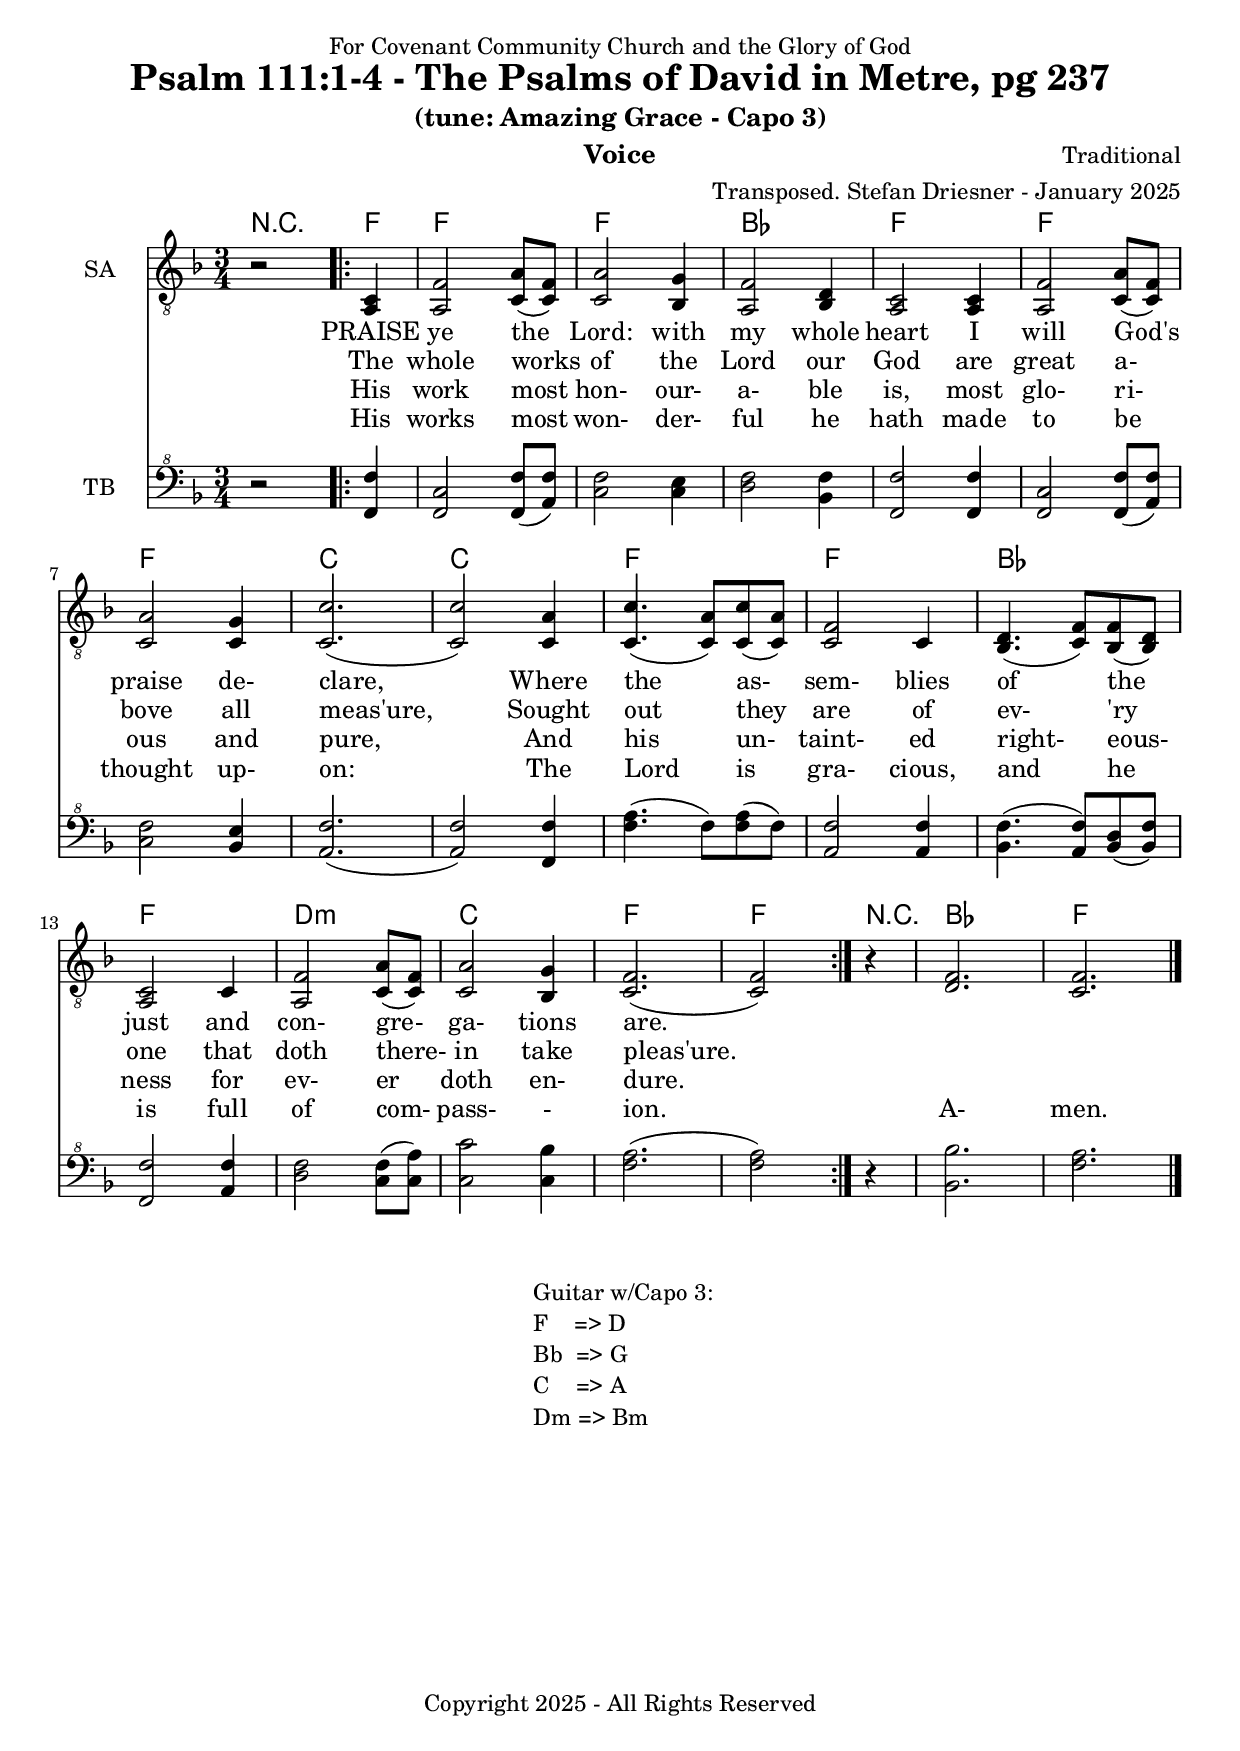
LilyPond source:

\version "2.24.1"
\language "english"

% force .mid extension for MIDI file output
#(ly:set-option 'midi-extension "mid")

\header {
  dedication = "For Covenant Community Church and the Glory of God"
  title = "Psalm 111:1-4 - The Psalms of David in Metre, pg 237"
  subtitle = "(tune: Amazing Grace - Capo 3)"
  instrument = "Voice"
  composer = "Traditional"
  arranger = "Transposed. Stefan Driesner - January 2025"
  meter = ""
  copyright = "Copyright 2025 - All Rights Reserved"
}

global = {
  \key f \major
  \numericTimeSignature
  \time 3/4
}

versesVoiceOne = \lyricmode {
  % Verse 1
  PRAISE ye the Lord: with my whole heart
  I will God's praise de- clare,
  Where the as- sem- blies of the just
  and con- gre- ga- tions are.
}

versesVoiceTwo = \lyricmode {
  % Verse 2
  The whole works of the Lord our God
  are great a- bove all meas'ure,
  Sought out they are of ev- 'ry one
  that doth there- in take pleas'ure.
}

versesVoiceThree = \lyricmode {
  % Verses 3
  His work most hon- our- a- ble is,
  most glo- ri- ous and pure,
  And his un- taint- ed right- eous- ness
  for ev- er doth en- dure.
}

versesVoiceFour = \lyricmode {
  % Verse 4
  His works most won- der- ful he hath
  made to be thought up- on:
  The Lord is gra- cious, and he is
  full of com- pass- - ion.
  A- men.
}

SAVoice = \relative c {
  \global
  \dynamicUp
  % Music follows here.
  {
    r2
    \repeat volta 2
    {
      <a  c  >4 |
      % Verse 1
      <a   f' >2 <c  a' >8( <c  f>8)  | < c  a'>2 <bf g' >4  | <a f' >2 <bf d>4 | <a  c>2 <a  c>4 |
      <a   f' >2 <c  a' >8( <c  f>8)  | < c  a'>2 <c g' >4   | <c  c'>2.( | <c  c'>2 ) <c a' >4 |
      <c c'>4.(<c a'>8) <c c'>8(<c a'>8) | <c f >2 <c>4  | <bf d>4.(<c  f>8) <bf f'>8(<bf d>8) |
      <a c>2 <c>4 | <a   f' >2 <c  a' >8( <c  f>8)  | < c  a'>2 <bf g' >4  | <c f>2.( <c f>2 )
    }
  }
  r4 <d  f  >2. <c  f  >2.
  \bar "|."
}

TBVoice = \relative {
  \global
  \dynamicUp
  % Music follows here.
  {
    r2
    \repeat volta 2
    {
      <f  f'  >4 |
      % Verse 1
      <f c'>2 <f  f' >8( <a  f'>8)  | < c  f>2 < c e >4  | <d f >2 <bf f'>4 | <f  f'>2 <f  f'>4 |
      <f   c' >2 <f  f' >8( <a  f'>8)  | < c  f>2 <bf e >4   | <a  f'>2.( | <a  f'>2 ) <f f' >4 |
      <f' a>4.(<f>8) <f a>8(<f>8) | \relative c' <a f' >2 \relative c' <a f'>4  | \relative c' <bf f'>4.( \relative c' <a  f'>8) \relative c' <bf d>8(\relative c' <bf f'>8) |
      \relative c <f f'>2 \relative c' <a f'>4 | \relative c' <d f >2 \relative c' <c  f >8( \relative c' <c  a'>8)  | \relative c' < c  c'>2 \relative c' <c bf' >4  | \relative c' <f a>2.( \relative c' <f a>2 )
    }
  }
  r4 <bf,  bf'  >2. <f'  a  >2.
  \bar "|."
}

%Chords = \new ChordNames {
%  \chordmode {
%    r2 <d>4 <d>2. <d>2. <g>2. <d>2.
%    <d>2. <d>2. <a>2. <a>2.
%    <d>2. <d>2. <g>2. <d>2.
%    b2.:m <a>2. <d>2. <d>2
%    r4 <g>2. <d>2.
%  }
%}

Chords = \new ChordNames {
  \chordmode {
    r2 <f>4 <f>2. <f>2. <bf>2. <f>2.
    <f>2. <f>2. <c>2. <c>2.
    <f>2. <f>2. <bf>2. <f>2.
    d2.:m <c>2. <f>2. <f>2
    r4 <bf>2. <f>2.
  }
}

SAVoicePart = \new Staff \with {
  instrumentName = "SA"
  midiInstrument = "Voice Oohs"
} { \clef "treble_8" \SAVoice }
\addlyrics { \versesVoiceOne }
\addlyrics { \versesVoiceTwo }
\addlyrics { \versesVoiceThree }
\addlyrics { \versesVoiceFour }

TBVoicePart = \new Staff \with {
  instrumentName = "TB"
  midiInstrument = "Voice Oohs"
} { \clef "bass^8" \TBVoice }

\score {
  <<
    \Chords
    \SAVoicePart
    \TBVoicePart
  >>
  \layout { }
  \midi {
    \context {
      \Score
      tempoWholesPerMinute = #(ly:make-moment 100 4)
    }
  }
}

\markup {
  \fill-line {
    {
      \column {
        \left-align {
	" Guitar w/Capo 3:"
	" F    => D"
	" Bb  => G"
	" C    => A"
	" Dm => Bm"
        }
      }
    }
  }
}
